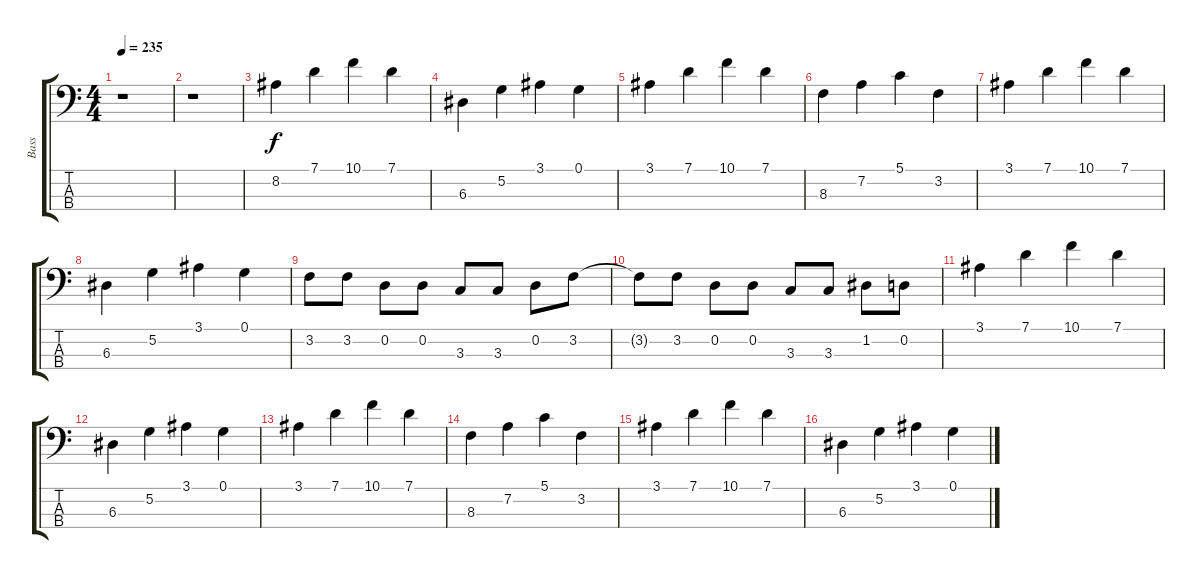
\track ("Bass" "Bass") {instrument electricbassfinger}
\staff {score tabs}
\tuning (G2 D2 A1 E1) {hide}
\ts (4 4)
\tempo 235
\clef f4
\ks c
r.1{dy f instrument electricbassfinger} |
r.1 |
8.2.4 7.1.4 10.1.4 7.1.4 |
6.3.4 5.2.4 3.1.4 0.1.4 |
3.1.4 7.1.4 10.1.4 7.1.4 |
8.3.4 7.2.4 5.1.4 3.2.4 |
3.1.4 7.1.4 10.1.4 7.1.4 |
6.3.4 5.2.4 3.1.4 0.1.4 |
3.2.8 3.2.8 0.2.8 0.2.8 3.3.8 3.3.8 0.2.8 3.2.8 |
3.2{t}.8 3.2.8 0.2.8 0.2.8 3.3.8 3.3.8 1.2.8 0.2.8 |
3.1.4 7.1.4 10.1.4 7.1.4 |
6.3.4 5.2.4 3.1.4 0.1.4 |
3.1.4 7.1.4 10.1.4 7.1.4 |
8.3.4 7.2.4 5.1.4 3.2.4 |
3.1.4 7.1.4 10.1.4 7.1.4 |
6.3.4 5.2.4 3.1.4 0.1.4
